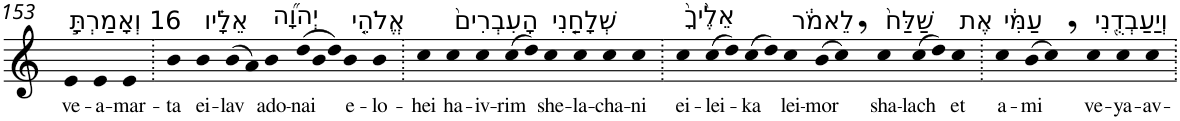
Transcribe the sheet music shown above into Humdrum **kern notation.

**kern	**text
*part1	*part1
*staff1	*staff1
*I"Piano	*
*I'Pno	*
!!LO:PB:g=z
*clefG2	*
*k[]	*
=153	=153
!LO:TX:a:t=16 וְאָמַרְתָּ֣	!
!	!LO:LY:b
4e	ve-
!	!LO:LY:b
4e	-a-
!	!LO:LY:b
4e	-mar-
=154.	=154.
!	!LO:LY:b
4b	-ta
!LO:TX:a:t=אֵלָ֗יו	!
!	!LO:LY:b
4b	ei-
!	!LO:LY:b
(>8b	-lav
8a)	.
!LO:TX:a:t=יְהוָ֞ה	!
!	!LO:LY:b
4b	ado-
*Xtuplet	*
!	!LO:LY:b
(>12dd	-nai
12b	.
12dd)	.
!LO:TX:a:t=אֱלֹהֵ֤י	!
!	!LO:LY:b
4b	e-
!	!LO:LY:b
4b	-lo-
=155.	=155.
!	!LO:LY:b
4cc	-hei
!LO:TX:a:t=הָעִבְרִים֙	!
!	!LO:LY:b
4cc	ha-
!	!LO:LY:b
4cc	-iv-
!	!LO:LY:b
(>8cc	-rim
8dd)	.
!LO:TX:a:t=שְׁלָחַ֤נִי	!
!	!LO:LY:b
4cc	she-
!	!LO:LY:b
4cc	-la-
!	!LO:LY:b
4cc	-cha-
!	!LO:LY:b
4cc	-ni
=156.	=156.
!LO:TX:a:t=אֵלֶ֙יךָ֙	!
!	!LO:LY:b
4cc	ei-
!	!LO:LY:b
(>8cc	-lei-
8dd)	.
!	!LO:LY:b
(>8cc	-ka
8dd)	.
!LO:TX:a:t=לֵאמֹ֔ר	!
!	!LO:LY:b
4cc	lei-
!	!LO:LY:b
(>8b	-mor
8cc,)	.
!LO:TX:a:t=שַׁלַּח֙	!
!	!LO:LY:b
4cc	sha-
!	!LO:LY:b
(>8cc	-lach
8dd)	.
!LO:TX:a:t=אֶת	!
!	!LO:LY:b
4cc	et
=157.	=157.
!LO:TX:a:t=עַמִּ֔י	!
!	!LO:LY:b
4cc	a-
!	!LO:LY:b
(>8b	-mi
8cc,)	.
!LO:TX:a:t=וְיַעַבְדֻ֖נִי	!
!	!LO:LY:b
4cc	ve-
!	!LO:LY:b
4cc	-ya-
!	!LO:LY:b
4cc	-av-
=.	=.
*-	*-
